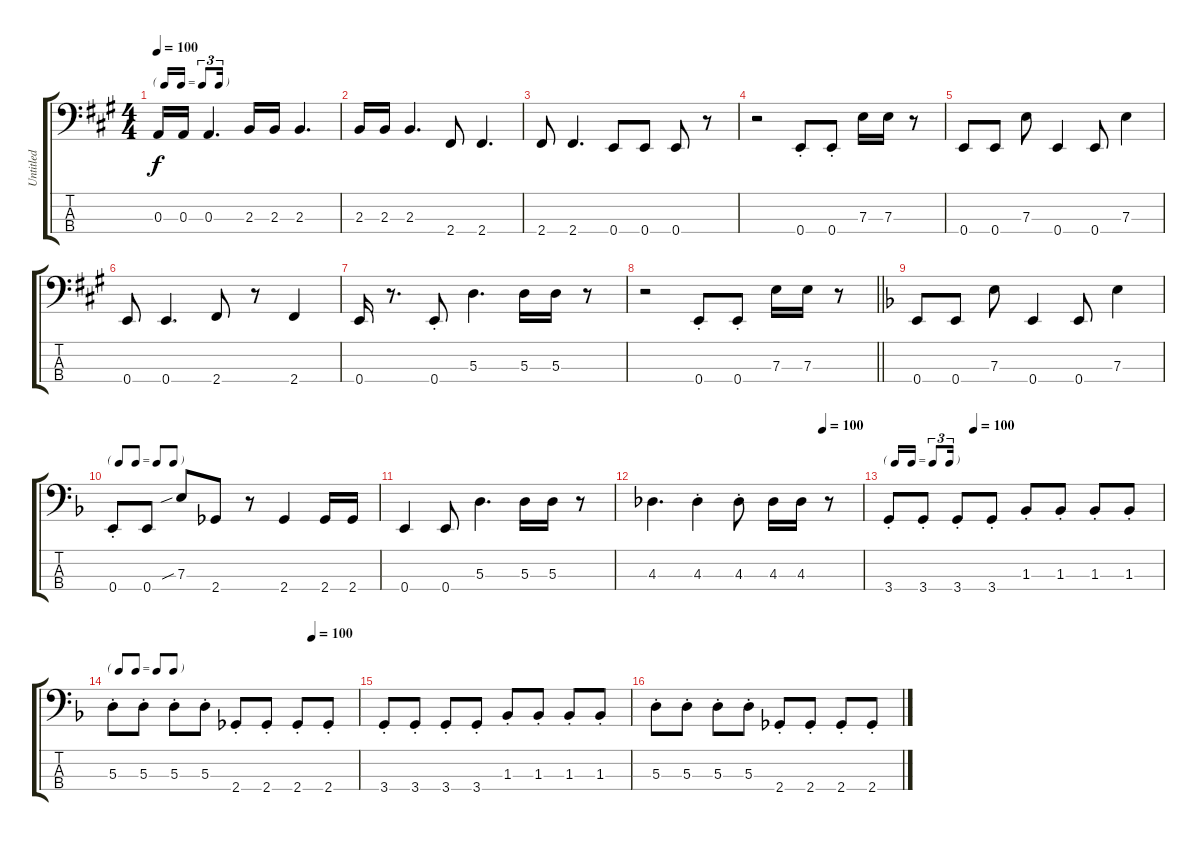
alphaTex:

\track ("Untitled" "Untitled") {instrument electricbasspick}
\staff {score tabs}
\tuning (G2 D2 A1 E1) {hide}
\ts (4 4)
\tf triplet16th
\tempo 100
\clef f4
\ks a
0.3.16{dy f} 0.3.16 0.3.4{d} 2.3.16 2.3.16 2.3.4{d} |
2.3.16 2.3.16 2.3.4{d} 2.4.8 2.4.4{d} |
2.4.8 2.4.4{d} 0.4.8 0.4.8 0.4.8 r.8 |
r.2 0.4{st}.8 0.4{st}.8 7.3.16 7.3.16 r.8 |
0.4.8 0.4.8 7.3.8 0.4.4 0.4.8 7.3.4 |
0.4.8 0.4.4{d} 2.4.8 r.8 2.4.4 |
0.4.16 r.8{d} 0.4{st}.8 5.3.4{d} 5.3.16 5.3.16 r.8 |
\barLineRight lightlight
r.2 0.4{st}.8 0.4{st}.8 7.3.16 7.3.16 r.8 |
\ks f
0.4.8 0.4.8 7.3.8 0.4.4 0.4.8 7.3.4 |
\tf none
0.4{st}.8 0.4.8 7.3{sib}.8 2.4.8 r.8 2.4.4 2.4.16 2.4.16 |
0.4.4 0.4.8 5.3.4{d} 5.3.16 5.3.16 r.8 |
\tempo (100 0.8125)
4.3.4{d} 4.3{st}.4 4.3{st}.8 4.3.16 4.3.16 r.8 |
\tf triplet16th
\tempo (100 0.3125)
3.4{st}.8 3.4{st}.8 3.4{st}.8 3.4{st}.8 1.3{st}.8 1.3{st}.8 1.3{st}.8 1.3{st}.8 |
\tf none
\tempo (100 0.8125)
5.3{st}.8 5.3{st}.8 5.3{st}.8 5.3{st}.8 2.4{st}.8 2.4{st}.8 2.4{st}.8 2.4{st}.8 |
3.4{st}.8 3.4{st}.8 3.4{st}.8 3.4{st}.8 1.3{st}.8 1.3{st}.8 1.3{st}.8 1.3{st}.8 |
5.3{st}.8 5.3{st}.8 5.3{st}.8 5.3{st}.8 2.4{st}.8 2.4{st}.8 2.4{st}.8 2.4{st}.8
